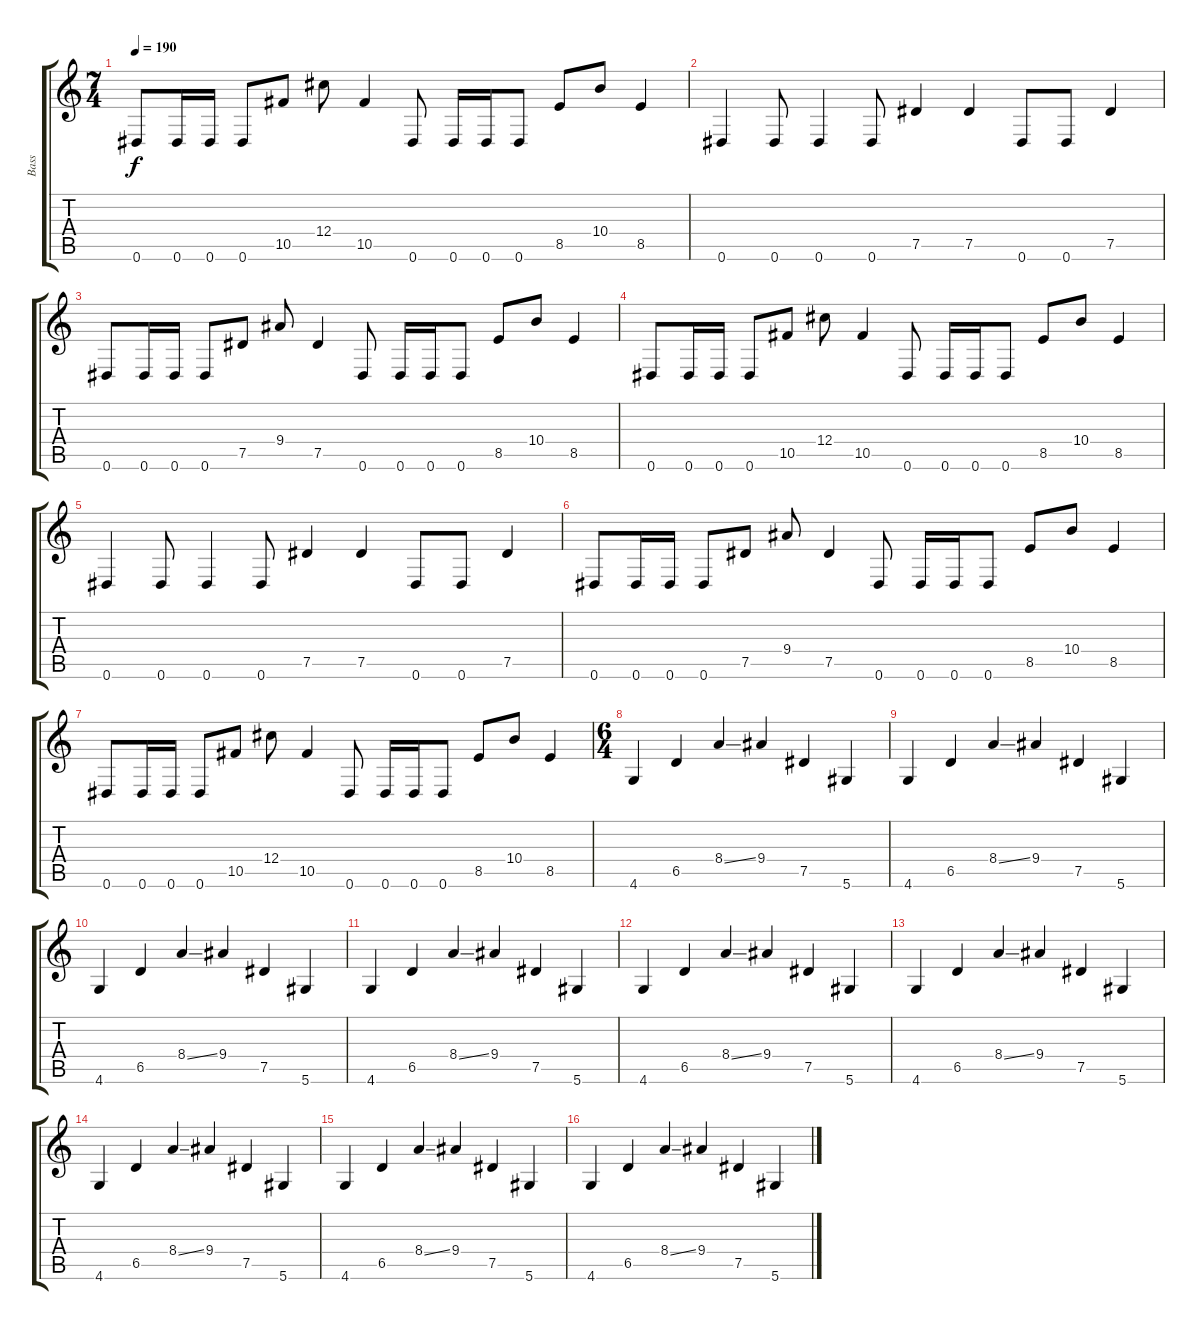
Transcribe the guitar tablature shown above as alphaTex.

\track ("Bass" "Bass") {instrument electricbasspick}
\staff {score tabs}
\tuning (Eb4 Bb3 Gb3 Db3 Ab2 Eb2) {hide}
\ts (7 4)
\tempo 190
\clef g2
\ks c
0.6.8{dy f} 0.6.16 0.6.16 0.6.8 10.5.8 12.4.8 10.5.4 0.6.8 0.6.16 0.6.16 0.6.8 8.5.8 10.4.8 8.5.4 |
0.6.4 0.6.8 0.6.4 0.6.8 7.5.4 7.5.4 0.6.8 0.6.8 7.5.4 |
0.6.8 0.6.16 0.6.16 0.6.8 7.5.8 9.4.8 7.5.4 0.6.8 0.6.16 0.6.16 0.6.8 8.5.8 10.4.8 8.5.4 |
0.6.8 0.6.16 0.6.16 0.6.8 10.5.8 12.4.8 10.5.4 0.6.8 0.6.16 0.6.16 0.6.8 8.5.8 10.4.8 8.5.4 |
0.6.4 0.6.8 0.6.4 0.6.8 7.5.4 7.5.4 0.6.8 0.6.8 7.5.4 |
0.6.8 0.6.16 0.6.16 0.6.8 7.5.8 9.4.8 7.5.4 0.6.8 0.6.16 0.6.16 0.6.8 8.5.8 10.4.8 8.5.4 |
0.6.8 0.6.16 0.6.16 0.6.8 10.5.8 12.4.8 10.5.4 0.6.8 0.6.16 0.6.16 0.6.8 8.5.8 10.4.8 8.5.4 |
\ts (6 4)
4.6.4 6.5.4 8.4{ss}.4 9.4.4 7.5.4 5.6.4 |
4.6.4 6.5.4 8.4{ss}.4 9.4.4 7.5.4 5.6.4 |
4.6.4 6.5.4 8.4{ss}.4 9.4.4 7.5.4 5.6.4 |
4.6.4 6.5.4 8.4{ss}.4 9.4.4 7.5.4 5.6.4 |
4.6.4 6.5.4 8.4{ss}.4 9.4.4 7.5.4 5.6.4 |
4.6.4 6.5.4 8.4{ss}.4 9.4.4 7.5.4 5.6.4 |
4.6.4 6.5.4 8.4{ss}.4 9.4.4 7.5.4 5.6.4 |
4.6.4 6.5.4 8.4{ss}.4 9.4.4 7.5.4 5.6.4 |
4.6.4 6.5.4 8.4{ss}.4 9.4.4 7.5.4 5.6.4
